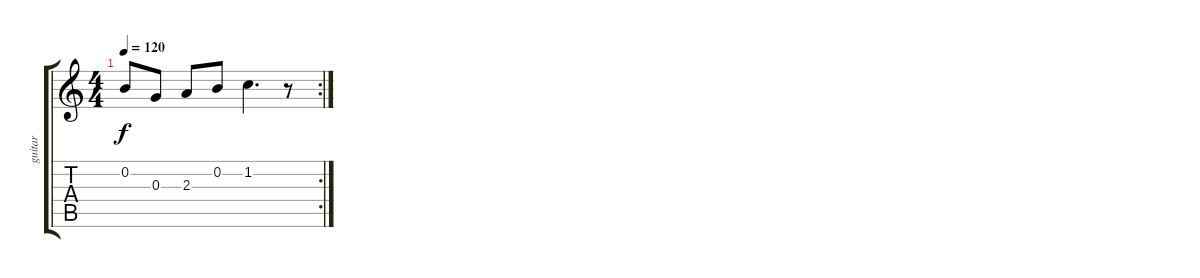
\track ("guitar" "guitar") {instrument acousticguitarsteel}
\staff {score tabs}
\tuning (E4 B3 G3 D3 A2 E2) {hide}
\rc 2
\ts (4 4)
\tempo 120
\clef g2
\ks c
0.2.8{dy f} 0.3.8 2.3.8 0.2.8 1.2.4{d} r.8
